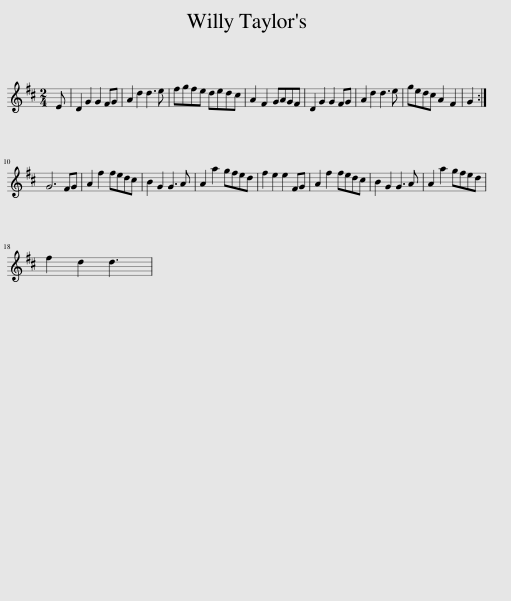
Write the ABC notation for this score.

X:1
L:1/8
M:2/4
I:linebreak $
K:D
V:1 treble
V:1
 E | D2 G2 G2 FG | A2 d2 d3 e | fgfe dedc | A2 F2 GAGF | %5
 D2 G2 G2 FG | A2 d2 d3 e | gedc A2 F2 | G2 :|$ G6 FG | %10
 A2 f2 fedc | B2 G2 G3 A | A2 a2 gfed | f2 e2 e2 FG | A2 f2 fedc | %15
 B2 G2 G3 A | A2 a2 gfed |$ f2 d2 d3 | %18
